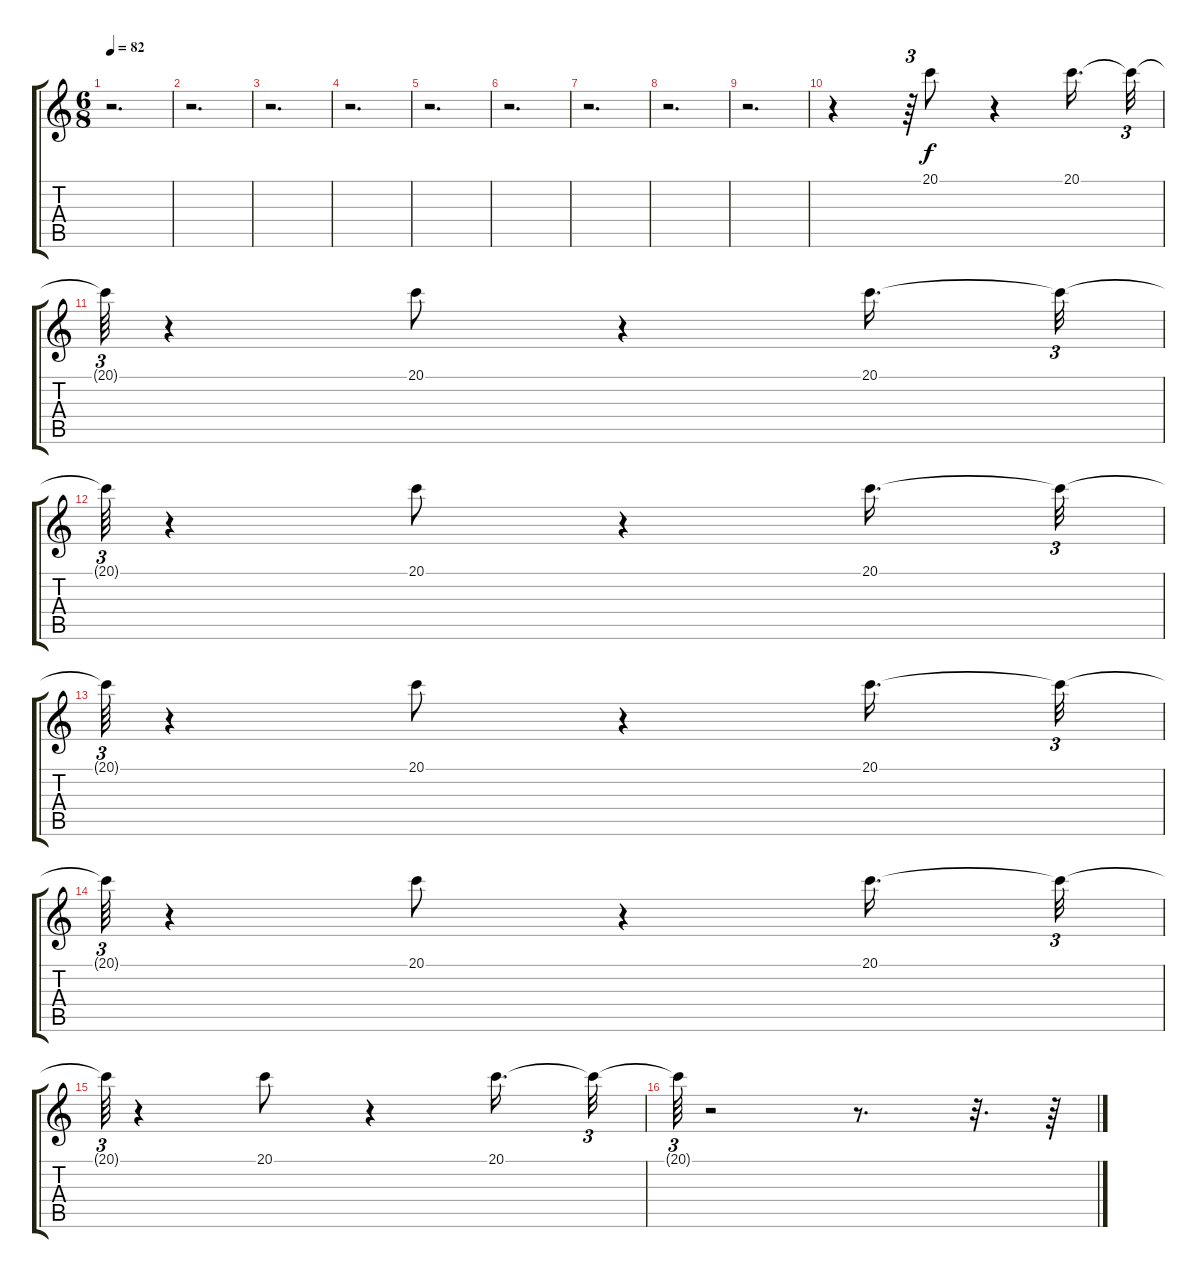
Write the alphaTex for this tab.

\track "" {instrument orchestralharp}
\staff {score tabs}
\tuning (E4 B3 G3 D3 A2 E2) {hide}
\ts (6 8)
\tempo 82
\clef g2
\ks c
r.2{d dy f} |
r.2{d} |
r.2{d} |
r.2{d} |
r.2{d} |
r.2{d} |
r.2{d} |
r.2{d} |
r.2{d} |
r.4 r.64{tu (3 2)} 20.1.8 r.4 20.1.16{d} 20.1{t}.32{tu (3 2)} |
20.1{t}.64{tu (3 2)} r.4 20.1.8 r.4 20.1.16{d} 20.1{t}.32{tu (3 2)} |
20.1{t}.64{tu (3 2)} r.4 20.1.8 r.4 20.1.16{d} 20.1{t}.32{tu (3 2)} |
20.1{t}.64{tu (3 2)} r.4 20.1.8 r.4 20.1.16{d} 20.1{t}.32{tu (3 2)} |
20.1{t}.64{tu (3 2)} r.4 20.1.8 r.4 20.1.16{d} 20.1{t}.32{tu (3 2)} |
20.1{t}.64{tu (3 2)} r.4 20.1.8 r.4 20.1.16{d} 20.1{t}.32{tu (3 2)} |
20.1{t}.64{tu (3 2)} r.2 r.8{d} r.32{d} r.64
